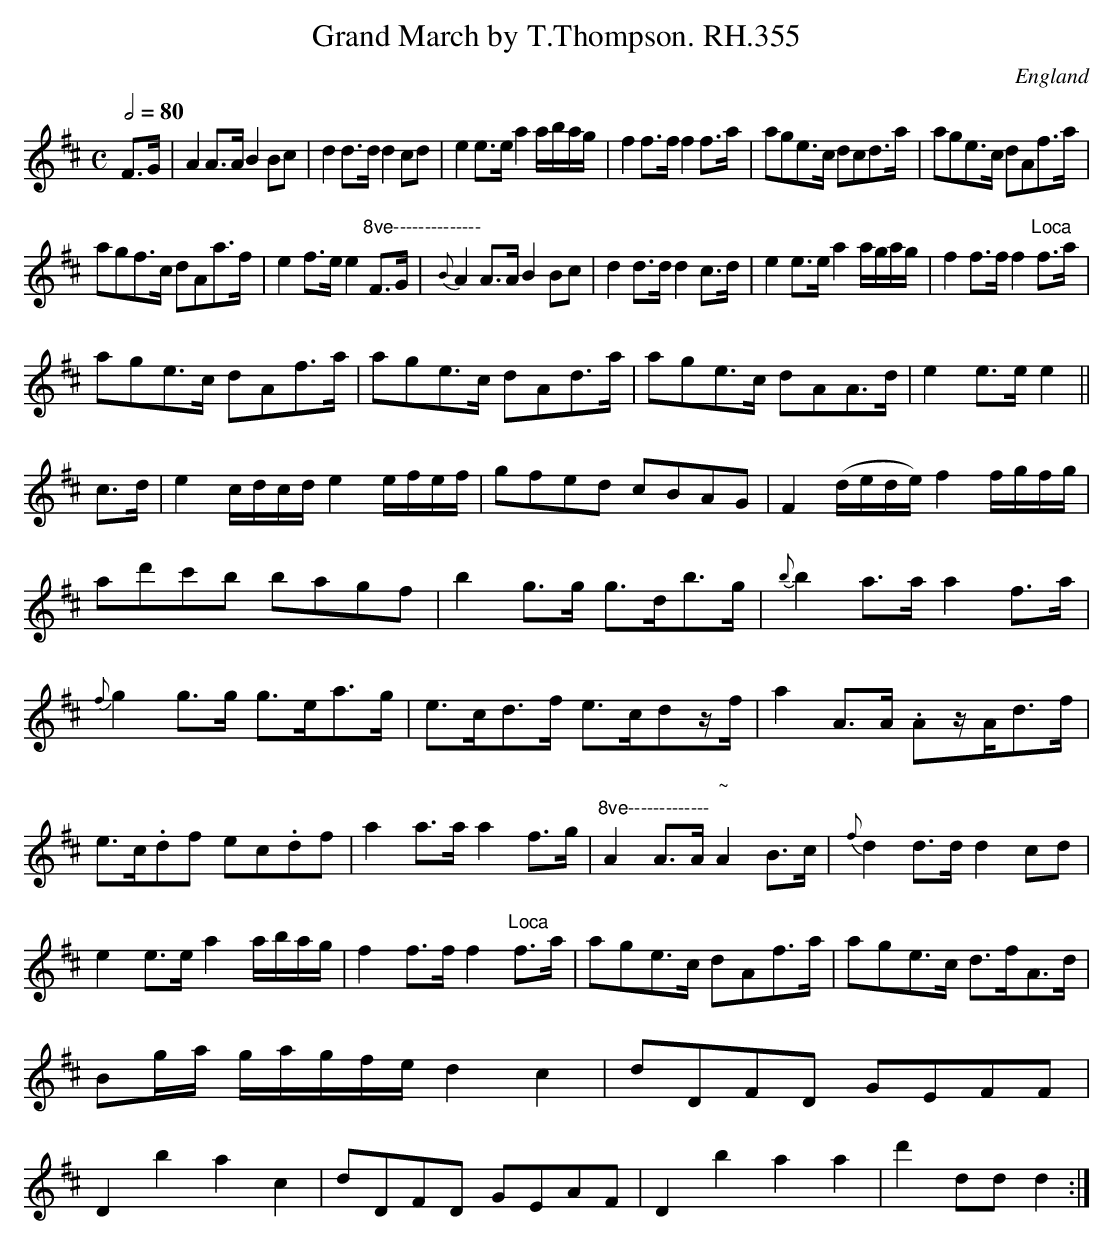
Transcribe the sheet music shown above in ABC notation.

X:1
T:Grand March by T.Thompson. RH.355
O:England
M:C
L:1/8
Q:2/4=80
K:D major
F>G|A2A>A B2Bc|d2d>d d2cd|\
e2e>e a2a/b/a/g/|f2f>f f2f>a|\
age>c dcd>a|age>c dAf>a|!
agf>c dAa>f|e2f>e e2"8ve--------------"F>G|\
{B}A2A>A B2Bc|d2d>d d2c>d|\
e2e>e a2a/g/a/g/|f2f>f f2"Loca"f>a|!
age>c dAf>a|age>c dAd>a|\
age>c dAA>d|e2e>ee2||!
c>d|e2c/d/c/d/ e2e/f/e/f/|gfed cBAG|\
F2(d/e/d/e/) f2f/g/f/g/|ad'c'b bagf|\
b2g>g g>db>g|{b}b2a>a a2f>a|\
{f}g2g>g g>ea>g|e>cd>f e>cdz/f/|\
a2A>A .Az/A/d>f|e>c.df ec.df|\
a2a>a a2f>g|"8ve-------------"A2A>A "~"A2B>c|\
{f}d2d>d d2cd|e2e>e a2a/b/a/g/|\
f2f>f f2"Loca"f>a|age>c dAf>a|\
age>c d>fA>d|Bg/a/ g/a/g/f/e/ d2c2|\
dDFD GEFF|D2b2 a2c2|\
dDFD GEAF|D2b2 a2a2|d'2dd d2:|
